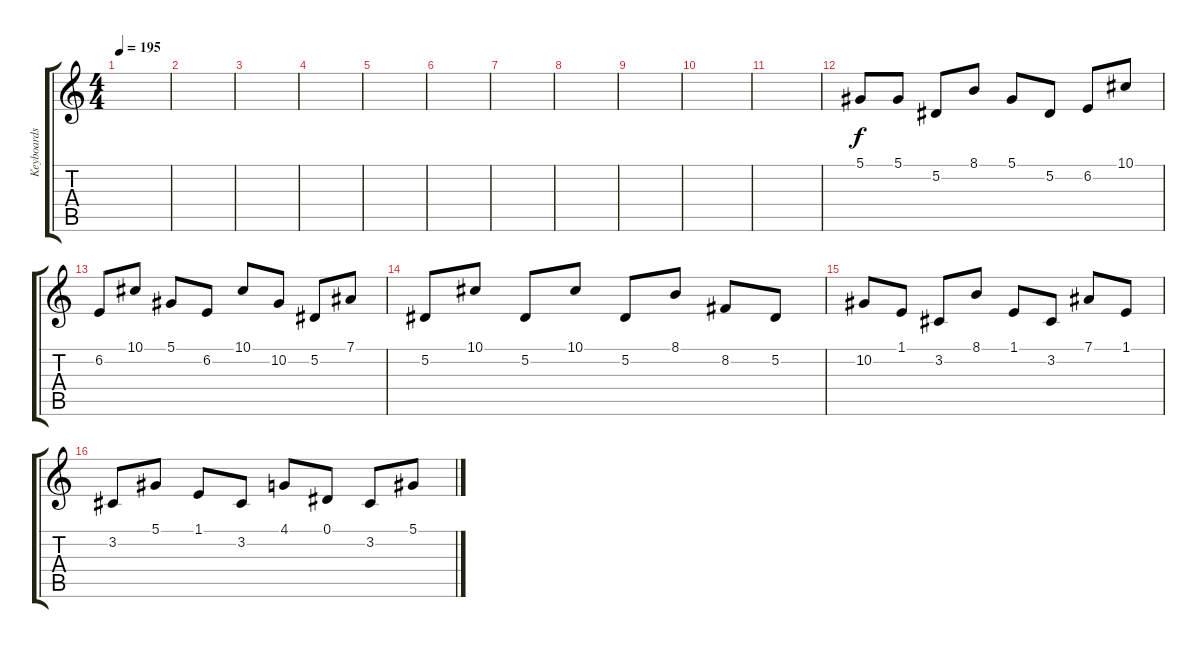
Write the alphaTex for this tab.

\track ("Keyboards 2" "Keyboards ") {instrument musicbox}
\staff {score tabs}
\tuning (Eb4 Bb3 Gb3 Db3 Ab2 Eb2) {hide}
\ts (4 4)
\tempo 195
\clef g2
\ks c
|
|
|
|
|
|
|
|
|
|
|
5.1.8 5.1.8 5.2.8 8.1.8 5.1.8 5.2.8 6.2.8 10.1.8 |
6.2.8 10.1.8 5.1.8 6.2.8 10.1.8 10.2.8 5.2.8 7.1.8 |
5.2.8 10.1.8 5.2.8 10.1.8 5.2.8 8.1.8 8.2.8 5.2.8 |
10.2.8 1.1.8 3.2.8 8.1.8 1.1.8 3.2.8 7.1.8 1.1.8 |
3.2.8 5.1.8 1.1.8 3.2.8 4.1.8 0.1.8 3.2.8 5.1.8
